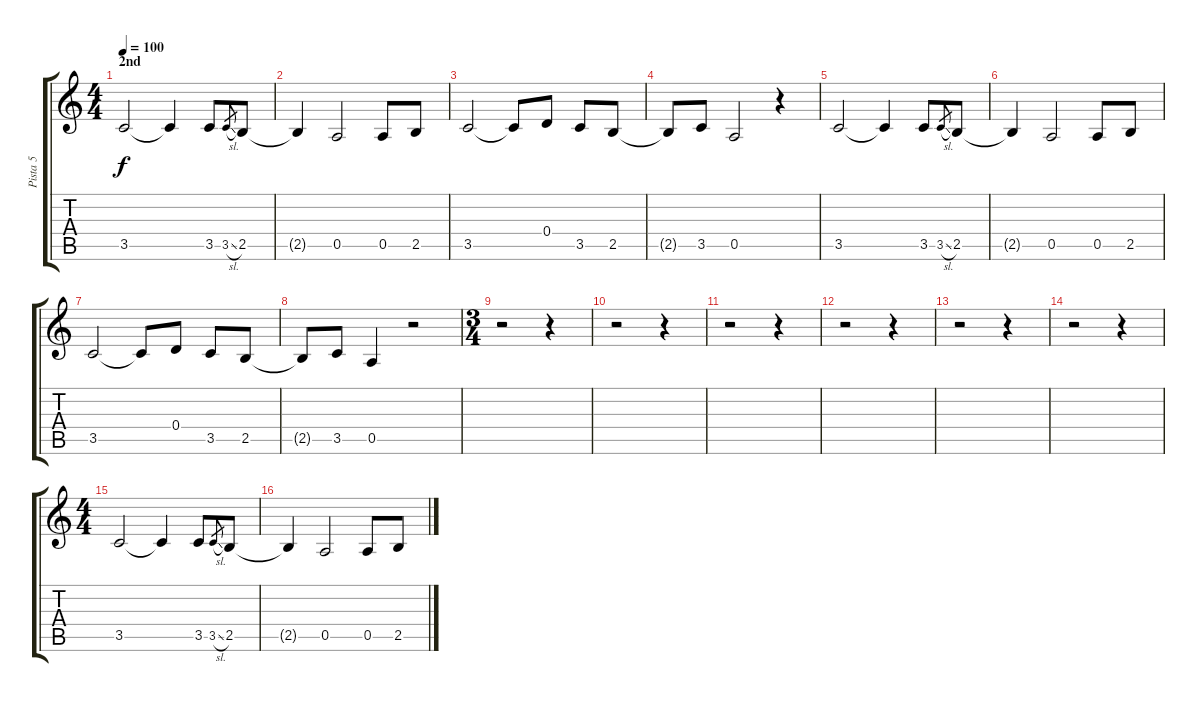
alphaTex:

\track ("Pista 5" "Pista 5") {instrument overdrivenguitar}
\staff {score tabs}
\tuning (E4 B3 G3 D3 A2 E2) {hide}
\ts (4 4)
\section ("" "2nd")
\tempo 100
\clef g2
\ks c
3.5.2{dy f volume 13} 3.5{t}.4 3.5.8 3.5{sl}.8{gr} 2.5.8 |
2.5{t}.4 0.5.2 0.5.8 2.5.8 |
3.5.2 3.5{t}.8 0.4.8 3.5.8 2.5.8 |
2.5{t}.8 3.5.8 0.5.2 r.4 |
3.5.2{volume 13} 3.5{t}.4 3.5.8 3.5{sl}.8{gr} 2.5.8 |
2.5{t}.4 0.5.2 0.5.8 2.5.8 |
3.5.2 3.5{t}.8 0.4.8 3.5.8 2.5.8 |
2.5{t}.8 3.5.8 0.5.4 r.2 |
\ts (3 4)
r.2 r.4 |
r.2 r.4 |
r.2 r.4 |
r.2 r.4 |
r.2 r.4 |
r.2 r.4 |
\ts (4 4)
3.5.2{volume 13} 3.5{t}.4 3.5.8 3.5{sl}.8{gr} 2.5.8 |
2.5{t}.4 0.5.2 0.5.8 2.5.8
